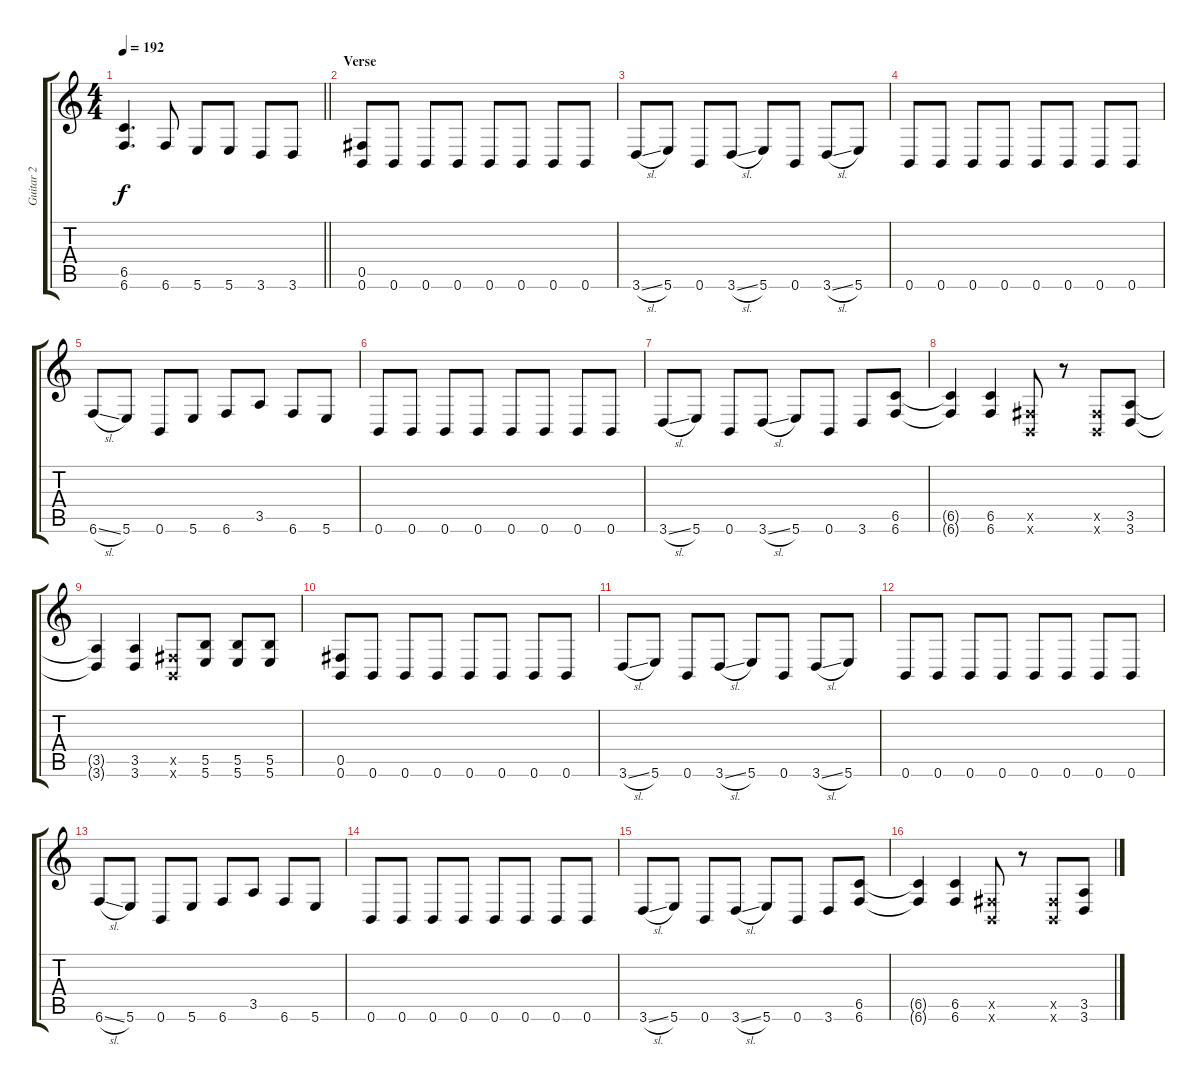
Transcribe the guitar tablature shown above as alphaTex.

\track ("Guitar 2" "Guitar 2") {instrument distortionguitar}
\staff {score tabs}
\tuning (Db4 Ab3 E3 B2 Gb2 B1) {hide}
\ts (4 4)
\tempo 192
\clef g2
\barLineRight lightlight
\ks c
(6.5 6.6).4{d dy f} 6.6.8 5.6.8 5.6.8 3.6.8 3.6.8 |
\section ("" "Verse")
(0.5 0.6).8 0.6.8 0.6.8 0.6.8 0.6.8 0.6.8 0.6.8 0.6.8 |
3.6{sl}.8 5.6.8 0.6.8 3.6{sl}.8 5.6.8 0.6.8 3.6{sl}.8 5.6.8 |
0.6.8 0.6.8 0.6.8 0.6.8 0.6.8 0.6.8 0.6.8 0.6.8 |
6.6{sl}.8 5.6.8 0.6.8 5.6.8 6.6.8 3.5.8 6.6.8 5.6.8 |
0.6.8 0.6.8 0.6.8 0.6.8 0.6.8 0.6.8 0.6.8 0.6.8 |
3.6{sl}.8 5.6.8 0.6.8 3.6{sl}.8 5.6.8 0.6.8 3.6.8 (6.5 6.6).8 |
(6.5{t} 6.6{t}).4 (6.5 6.6).4 (0.5{x} 0.6{x}).8 r.8 (0.5{x} 0.6{x}).8 (3.5 3.6).8 |
(3.5{t} 3.6{t}).4 (3.5 3.6).4 (0.5{x} 0.6{x}).8 (5.5 5.6).8 (5.5 5.6).8 (5.5 5.6).8 |
(0.5 0.6).8 0.6.8 0.6.8 0.6.8 0.6.8 0.6.8 0.6.8 0.6.8 |
3.6{sl}.8 5.6.8 0.6.8 3.6{sl}.8 5.6.8 0.6.8 3.6{sl}.8 5.6.8 |
0.6.8 0.6.8 0.6.8 0.6.8 0.6.8 0.6.8 0.6.8 0.6.8 |
6.6{sl}.8 5.6.8 0.6.8 5.6.8 6.6.8 3.5.8 6.6.8 5.6.8 |
0.6.8 0.6.8 0.6.8 0.6.8 0.6.8 0.6.8 0.6.8 0.6.8 |
3.6{sl}.8 5.6.8 0.6.8 3.6{sl}.8 5.6.8 0.6.8 3.6.8 (6.5 6.6).8 |
(6.5{t} 6.6{t}).4 (6.5 6.6).4 (0.5{x} 0.6{x}).8 r.8 (0.5{x} 0.6{x}).8 (3.5 3.6).8
